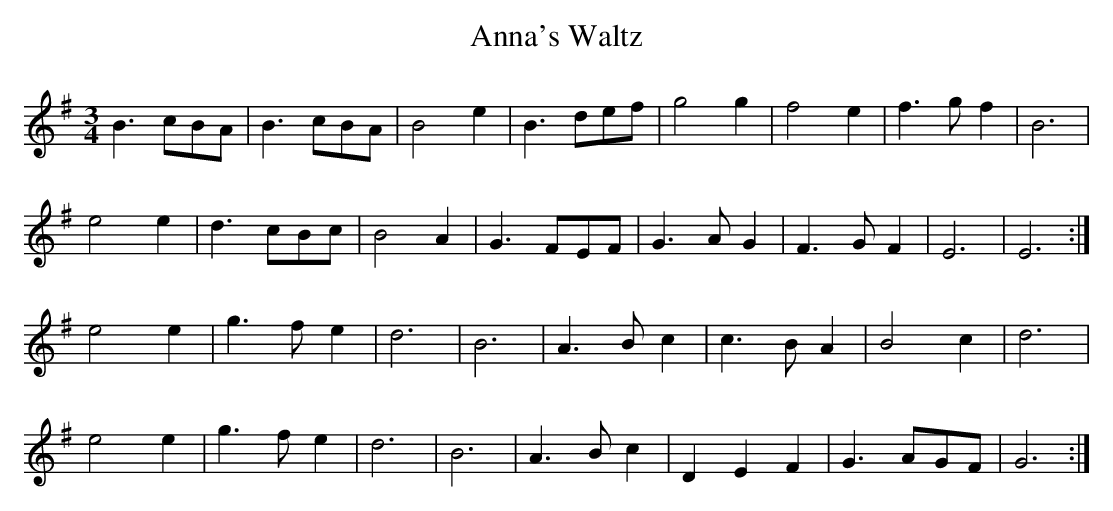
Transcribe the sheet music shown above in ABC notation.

X:1
T:Anna's Waltz
M:3/4
L:1/8
K:Em
B3 cBA | B3 cBA | B4 e2 | B3 def | g4 g2 | f4 e2 | f3 g f2 | B6 |
e4 e2 | d3 cBc | B4 A2 | G3 FEF | G3 A G2 | F3 G F2 | E6 | E6 :|
e4 e2 | g3 f e2 | d6 | B6 | A3 B c2 | c3 B A2 | B4 c2 | d6 |
e4 e2 | g3 f e2 | d6 | B6 | A3 B c2 | D2 E2 F2 | G3 AGF | G6 :|]
